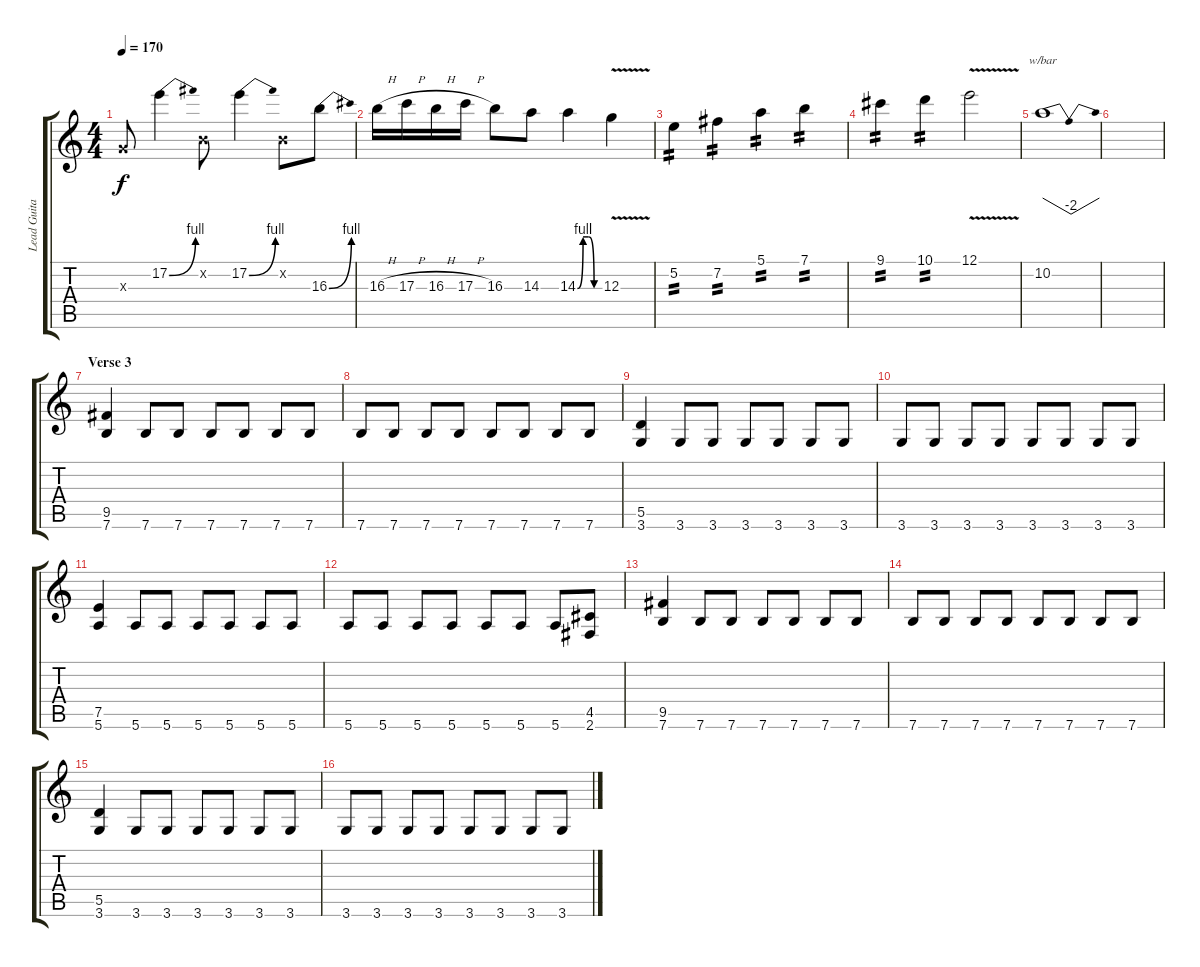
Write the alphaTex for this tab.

\track ("Lead Guitar" "Lead Guita") {instrument distortionguitar}
\staff {score tabs}
\tuning (E4 B3 G3 D3 A2 E2) {hide}
\ts (4 4)
\tempo 170
\clef g2
\ks c
0.3{x}.8{dy f} 17.2{be (bend 0 0 60 4)}.4 0.2{x}.8 17.2{be (bend 0 0 60 4)}.4 0.2{x}.8 16.3{be (bend 0 0 60 4)}.8 |
16.3{h}.16 17.3{h}.16 16.3{h}.16 17.3{h}.16 16.3.8 14.3.8 14.3{be (custom 0 0 15 4 30 4 45 0 60 0)}.4 12.3{v}.4 |
5.2.4{tp 2} 7.2.4{tp 2} 5.1.4{tp 2} 7.1.4{tp 2} |
9.1.4{tp 2} 10.1.4{tp 2} 12.1{v}.2 |
10.2.1{tbe (dip default 0 0 45 -8 60 0)} |
|
\section ("" "Verse 3")
(9.5 7.6).4 7.6.8 7.6.8 7.6.8 7.6.8 7.6.8 7.6.8 |
7.6.8 7.6.8 7.6.8 7.6.8 7.6.8 7.6.8 7.6.8 7.6.8 |
(5.5 3.6).4 3.6.8 3.6.8 3.6.8 3.6.8 3.6.8 3.6.8 |
3.6.8 3.6.8 3.6.8 3.6.8 3.6.8 3.6.8 3.6.8 3.6.8 |
(7.5 5.6).4 5.6.8 5.6.8 5.6.8 5.6.8 5.6.8 5.6.8 |
5.6.8 5.6.8 5.6.8 5.6.8 5.6.8 5.6.8 5.6.8 (4.5 2.6).8 |
(9.5 7.6).4 7.6.8 7.6.8 7.6.8 7.6.8 7.6.8 7.6.8 |
7.6.8 7.6.8 7.6.8 7.6.8 7.6.8 7.6.8 7.6.8 7.6.8 |
(5.5 3.6).4 3.6.8 3.6.8 3.6.8 3.6.8 3.6.8 3.6.8 |
3.6.8 3.6.8 3.6.8 3.6.8 3.6.8 3.6.8 3.6.8 3.6.8
